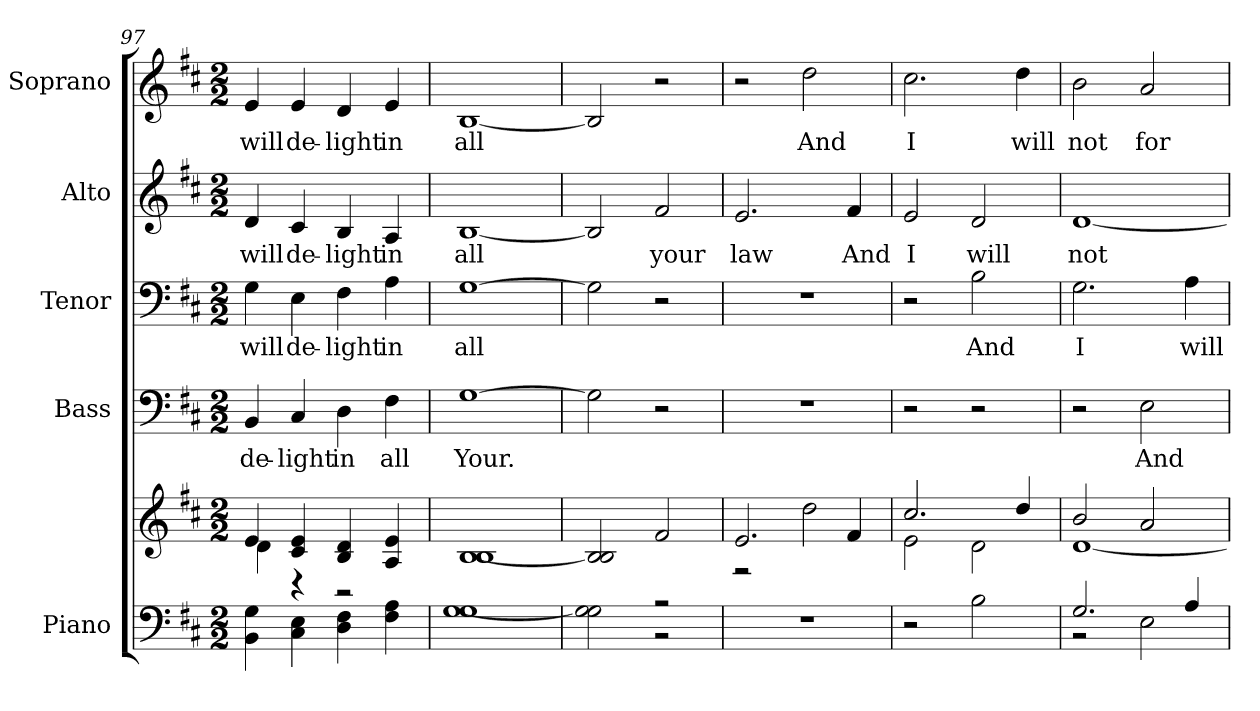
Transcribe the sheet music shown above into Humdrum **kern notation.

**kern	**kern	**kern	**text	**kern	**text	**kern	**text	**kern	**text
*part5	*part5	*part4	*part4	*part3	*part3	*part2	*part2	*part1	*part1
*staff6	*staff5	*staff4	*staff4	*staff3	*staff3	*staff2	*staff2	*staff1	*staff1
*I"Piano	*	*I"Bass	*	*I"Tenor	*	*I"Alto	*	*I"Soprano	*
*I'Pno.	*	*I'B.	*	*I'T.	*	*I'A.	*	*I'S.	*
*clefF4	*clefG2	*clefF4	*	*clefF4	*	*clefG2	*	*clefG2	*
*k[f#c#]	*k[f#c#]	*k[f#c#]	*	*k[f#c#]	*	*k[f#c#]	*	*k[f#c#]	*
*D:	*D:	*D:	*	*D:	*	*D:	*	*D:	*
*M2/2	*M2/2	*M2/2	*	*M2/2	*	*M2/2	*	*M2/2	*
=97	=97	=97	=97	=97	=97	=97	=97	=97	=97
*	*^	*	*	*	*	*	*	*	*
!	!	!	!	!LO:LY:b:color=#000000	!	!	!	!	!	!
!	!	!	!	!	!	!LO:LY:b:color=#000000	!	!	!	!
!	!	!	!	!	!	!	!	!LO:LY:b:color=#000000	!	!
!	!	!	!	!	!	!	!	!	!	!LO:LY:b:color=#000000
4BBi\ 4Gi	4ei/	4di\	4BBi/	de-	4Gi\	will	4di/	will	4ei/	will
!	!	!	!	!LO:LY:b:color=#000000	!	!	!	!	!	!
!	!	!	!	!	!	!LO:LY:b:color=#000000	!	!	!	!
!	!	!	!	!	!	!	!	!LO:LY:b:color=#000000	!	!
!	!	!	!	!	!	!	!	!	!	!LO:LY:b:color=#000000
4C#i\ 4Ei	4c#i/ 4ei	4r	4C#i/	-light	4Ei\	de-	4c#i/	de-	4ei/	de-
!	!	!	!	!LO:LY:b:color=#000000	!	!	!	!	!	!
!	!	!	!	!	!	!LO:LY:b:color=#000000	!	!	!	!
!	!	!	!	!	!	!	!	!LO:LY:b:color=#000000	!	!
!	!	!	!	!	!	!	!	!	!	!LO:LY:b:color=#000000
4Di\ 4F#i	4Bi/ 4di	2r	4Di\	in	4F#i\	-light	4Bi/	-light	4di/	-light
!	!	!	!	!LO:LY:b:color=#000000	!	!	!	!	!	!
!	!	!	!	!	!	!LO:LY:b:color=#000000	!	!	!	!
!	!	!	!	!	!	!	!	!LO:LY:b:color=#000000	!	!
!	!	!	!	!	!	!	!	!	!	!LO:LY:b:color=#000000
4F#i\ 4Ai	4Ai/ 4ei	.	4F#i\	all	4Ai\	in	4Ai/	in	4ei/	in
*	*v	*v	*	*	*	*	*	*	*	*
=98	=98	=98	=98	=98	=98	=98	=98	=98	=98
!	!	!	!LO:LY:b:color=#000000	!	!	!	!	!	!
!	!	!	!	!	!LO:LY:b:color=#000000	!	!	!	!
!	!	!	!	!	!	!	!LO:LY:b:color=#000000	!	!
!	!	!	!	!	!	!	!	!	!LO:LY:b:color=#000000
[<1Gi 1Gi	[<1Bi 1Bi	[>1Gi	Your.	[>1Gi	all	[<1Bi	all	[<1Bi	all
=99	=99	=99	=99	=99	=99	=99	=99	=99	=99
*^	*	*	*	*	*	*	*	*	*
2Gi\] 2Gi	2ryy	2Bi/] 2Bi	2Gi\]	.	2Gi\]	.	2Bi/]	.	2Bi/]	.
!	!	!	!	!	!	!	!	!LO:LY:b:color=#000000	!	!
2r	2r	2f#i/	2r	.	2r	.	2f#i/	your	2r	.
*v	*v	*	*	*	*	*	*	*	*	*
=100	=100	=100	=100	=100	=100	=100	=100	=100	=100
*	*^	*	*	*	*	*	*	*	*
*^	*	*	*	*	*	*	*	*	*	*
!	!	!	!	!	!	!	!	!	!LO:LY:b:color=#000000	!	!
*v	*v	*	*	*	*	*	*	*	*	*	*
1r	2.ei/	2r	1r	.	1r	.	2.ei/	law	2r	.
!	!	!	!	!	!	!	!	!	!	!LO:LY:b:color=#000000
.	.	2ddi\	.	.	.	.	.	.	2ddi\	And
!	!	!	!	!	!	!	!	!LO:LY:b:color=#000000	!	!
.	4f#i/	.	.	.	.	.	4f#i/	And	.	.
=101	=101	=101	=101	=101	=101	=101	=101	=101	=101	=101
!	!	!	!	!	!	!	!	!LO:LY:b:color=#000000	!	!
!	!	!	!	!	!	!	!	!	!	!LO:LY:b:color=#000000
2r	2.cc#i/	2ei\	2r	.	2r	.	2ei/	I	2.cc#i\	I
!	!	!	!	!	!	!LO:LY:b:color=#000000	!	!	!	!
!	!	!	!	!	!	!	!	!LO:LY:b:color=#000000	!	!
2Bi\	.	2di\	2r	.	2Bi\	And	2di/	will	.	.
!	!	!	!	!	!	!	!	!	!	!LO:LY:b:color=#000000
.	4ddi/	.	.	.	.	.	.	.	4ddi\	will
!!LO:PB:g=z
=102	=102	=102	=102	=102	=102	=102	=102	=102	=102	=102
*^	*	*	*	*	*	*	*	*	*	*
!	!	!	!	!	!	!	!LO:LY:b:color=#000000	!	!	!	!
!	!	!	!	!	!	!	!	!	!LO:LY:b:color=#000000	!	!
!	!	!	!	!	!	!	!	!	!	!	!LO:LY:b:color=#000000
2.Gi/	2r	2bi/	[<1di	2r	.	2.Gi\	I	[<1di	not	2bi\	not
!	!	!	!	!	!LO:LY:b:color=#000000	!	!	!	!	!	!
!	!	!	!	!	!	!	!	!	!	!	!LO:LY:b:color=#000000
.	2Ei\	2ai/	.	2Ei\	And	.	.	.	.	2ai/	for-
!	!	!	!	!	!	!	!LO:LY:b:color=#000000	!	!	!	!
4Ai/	.	.	.	.	.	4Ai\	will	.	.	.	.
*v	*v	*	*	*	*	*	*	*	*	*	*
*	*v	*v	*	*	*	*	*	*	*	*
=	=	=	=	=	=	=	=	=	=
*-	*-	*-	*-	*-	*-	*-	*-	*-	*-
